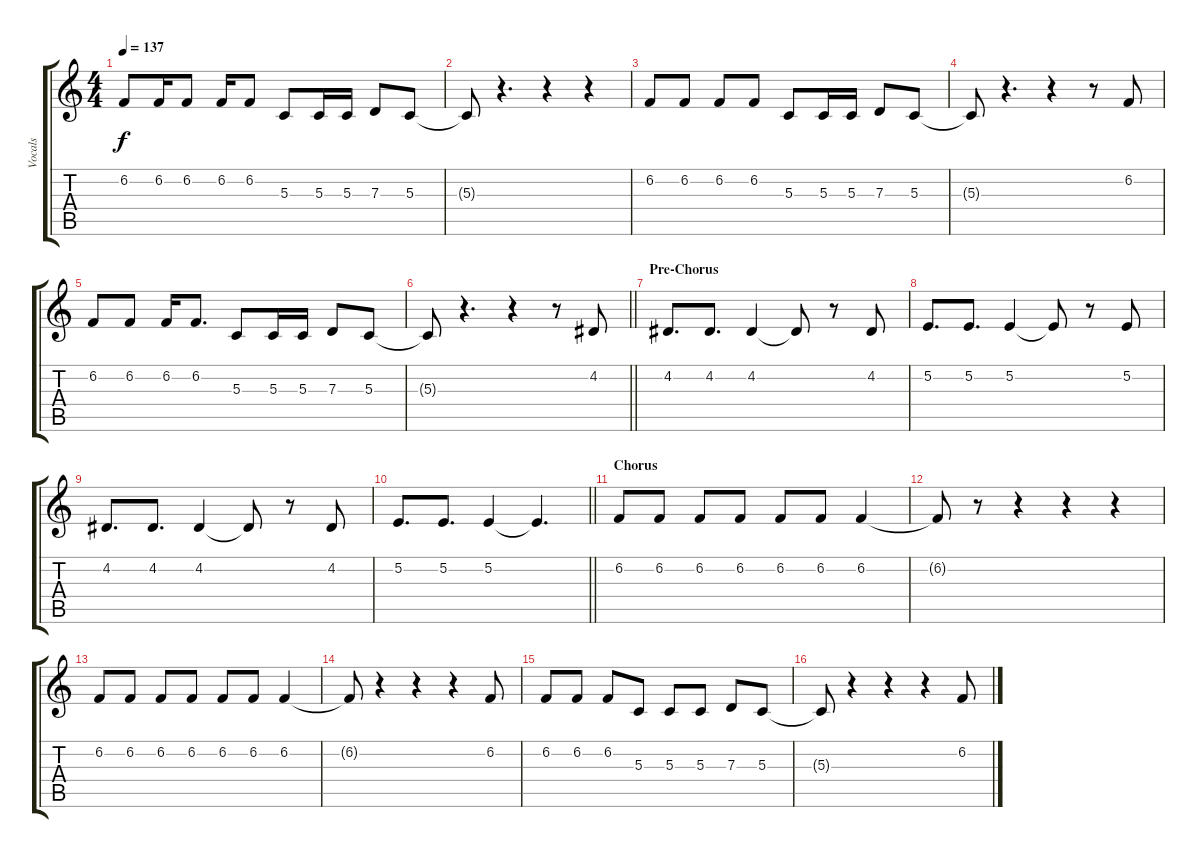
\track ("Vocals" "Vocals") {instrument altosax}
\staff {score tabs}
\tuning (E4 B3 G3 D3 A2 E2) {hide}
\ts (4 4)
\tempo 137
\clef g2
\ks c
6.2.8{dy f} 6.2.16 6.2.8 6.2.16 6.2.8 5.3.8 5.3.16 5.3.16 7.3.8 5.3.8 |
5.3{t}.8 r.4{d} r.4 r.4 |
6.2.8 6.2.8 6.2.8 6.2.8 5.3.8 5.3.16 5.3.16 7.3.8 5.3.8 |
5.3{t}.8 r.4{d} r.4 r.8 6.2.8 |
6.2.8 6.2.8 6.2.16 6.2.8{d} 5.3.8 5.3.16 5.3.16 7.3.8 5.3.8 |
\barLineRight lightlight
5.3{t}.8 r.4{d} r.4 r.8 4.2.8 |
\section ("" "Pre-Chorus")
4.2.8{d} 4.2.8{d} 4.2.4 4.2{t}.8 r.8 4.2.8 |
5.2.8{d} 5.2.8{d} 5.2.4 5.2{t}.8 r.8 5.2.8 |
4.2.8{d} 4.2.8{d} 4.2.4 4.2{t}.8 r.8 4.2.8 |
\barLineRight lightlight
5.2.8{d} 5.2.8{d} 5.2.4 5.2{t}.4{d} |
\section ("" "Chorus")
6.2.8 6.2.8 6.2.8 6.2.8 6.2.8 6.2.8 6.2.4 |
6.2{t}.8 r.8 r.4 r.4 r.4 |
6.2.8 6.2.8 6.2.8 6.2.8 6.2.8 6.2.8 6.2.4 |
6.2{t}.8 r.4 r.4 r.4 6.2.8 |
6.2.8 6.2.8 6.2.8 5.3.8 5.3.8 5.3.8 7.3.8 5.3.8 |
5.3{t}.8 r.4 r.4 r.4 6.2.8
